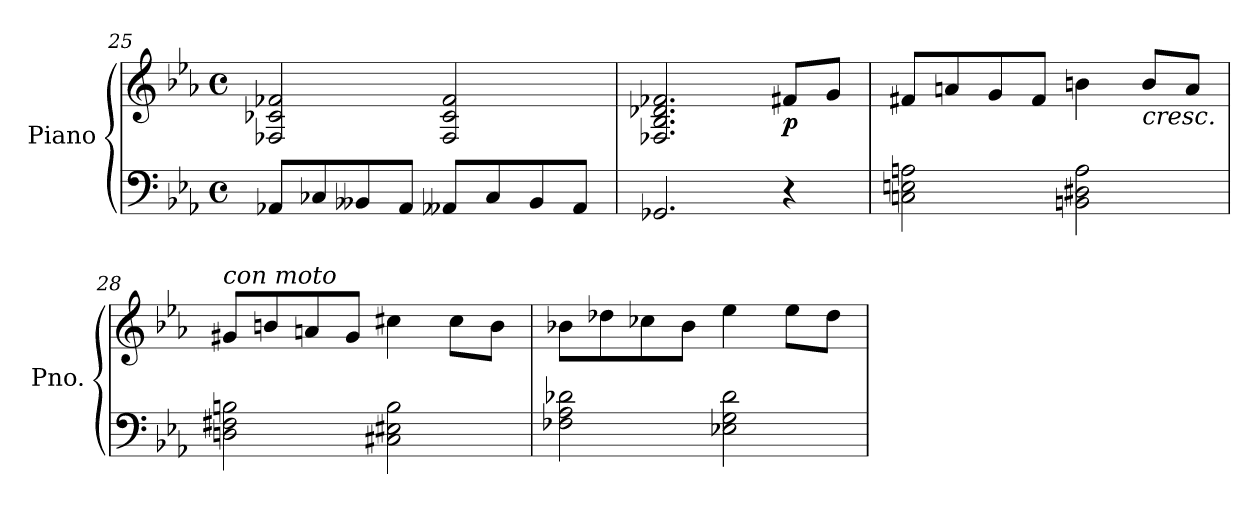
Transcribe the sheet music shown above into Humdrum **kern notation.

**kern	**kern	**dynam
*part1	*part1	*part1
*staff2	*staff1	*staff1/2
*I"Piano	*	*
*I'Pno.	*	*
*clefF4	*clefG2	*
*k[b-e-a-]	*k[b-e-a-]	*
*M4/4	*M4/4	*
*met(c)	*met(c)	*
=25	=25	=25
8AA-X/L	2F-X/ 2c-X/ 2f-X/	.
8C-X/	.	.
8BB--X/	.	.
8AA-/J	.	.
8AA--X/L	2F-/ 2c-/ 2f-/	.
8C-/	.	.
8BB--/	.	.
8AA--/J	.	.
=26	=26	=26
2.GG-X/	2.F-X/ 2.B-/ 2.d-X/ 2.f-X/	.
!	!	!LO:DY:b
4r	8f#X/L	p
.	8g/J	.
!!LO:LB:g=z
=27	=27	=27
2Cn\ 2En\ 2An\	8f#X/L	.
.	8an/	.
.	8g/	.
.	8f#/J	.
2BBn\ 2D#X\ 2A\	4bn\	.
!	!LO:TX:b:i:t=cresc.	!
.	8b/L	.
.	8a/J	.
=28	=28	=28
!	!LO:TX:a:i:t=con moto	!
2Dn\ 2F#X\ 2Bn\	8g#X/L	.
.	8bn/	.
.	8an/	.
.	8g#/J	.
2C#X\ 2E#X\ 2B\	4cc#X\	.
.	8cc#\L	.
.	8b\J	.
=29	=29	=29
2F-X\ 2A-\ 2d-X\	8b-X\L	.
.	8dd-X\	.
.	8cc-X\	.
.	8b-\J	.
2E-X\ 2G\ 2d-\	4ee-\	.
.	8ee-\L	.
.	8dd-\J	.
=	=	=
*-	*-	*-
